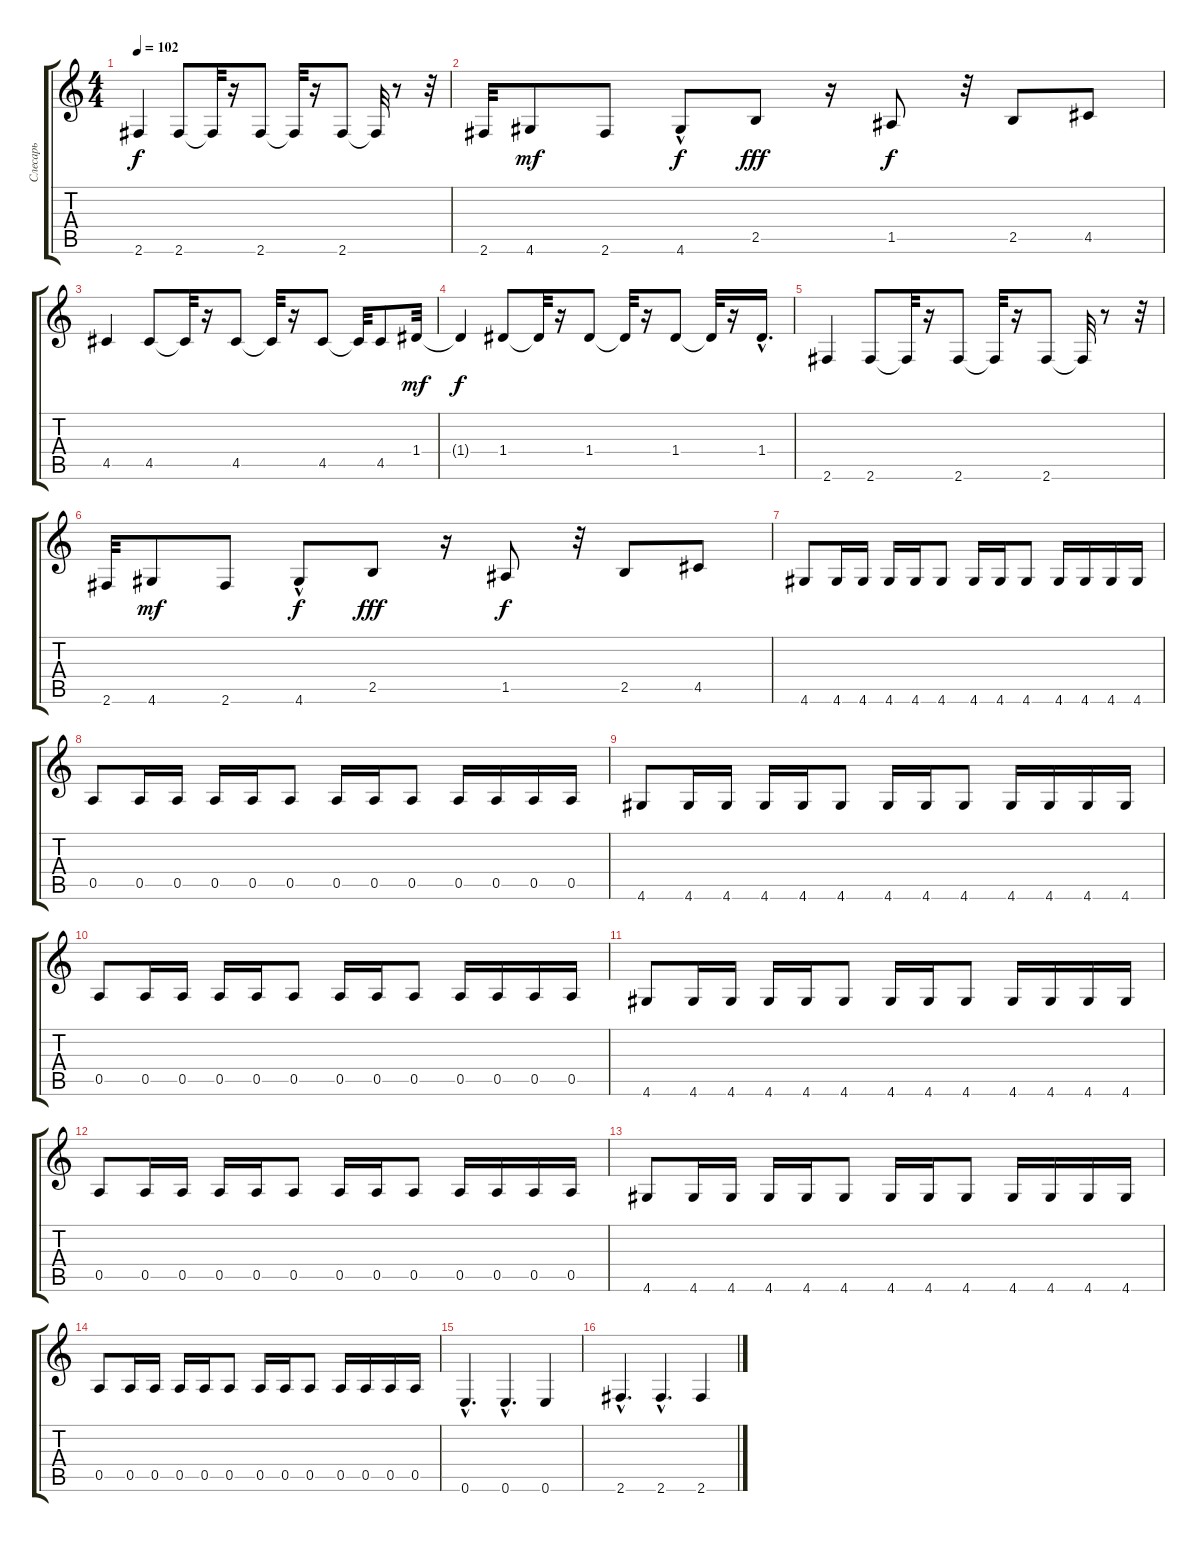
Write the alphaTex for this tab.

\track ("Слесарь" "Слесарь") {instrument electricbassfinger}
\staff {score tabs}
\tuning (E4 B3 G3 D3 A2 E2) {hide}
\ts (4 4)
\tempo 102
\clef g2
\ks c
2.6.4{dy f} 2.6.8 2.6{t}.32 r.16 2.6.8 2.6{t}.32 r.16 2.6.8 2.6{t}.32 r.8 r.32 |
2.6.32 4.6.8{dy mf} 2.6.8 4.6{hac}.8{dy f} 2.5.8{dy fff} r.16 1.5.8{dy f} r.32 2.5.8 4.5.8 |
4.5.4 4.5.8 4.5{t}.32 r.16 4.5.8 4.5{t}.32 r.16 4.5.8 4.5{t}.32 4.5.8 1.4.32{dy mf} |
1.4{t}.4{dy f} 1.4.8 1.4{t}.32 r.16 1.4.8 1.4{t}.32 r.16 1.4.8 1.4{t}.32 r.16 1.4{hac}.16{d} |
2.6.4 2.6.8 2.6{t}.32 r.16 2.6.8 2.6{t}.32 r.16 2.6.8 2.6{t}.32 r.8 r.32 |
2.6.32 4.6.8{dy mf} 2.6.8 4.6{hac}.8{dy f} 2.5.8{dy fff} r.16 1.5.8{dy f} r.32 2.5.8 4.5.8 |
4.6.8 4.6.16 4.6.16 4.6.16 4.6.16 4.6.8 4.6.16 4.6.16 4.6.8 4.6.16 4.6.16 4.6.16 4.6.16 |
0.5.8 0.5.16 0.5.16 0.5.16 0.5.16 0.5.8 0.5.16 0.5.16 0.5.8 0.5.16 0.5.16 0.5.16 0.5.16 |
4.6.8 4.6.16 4.6.16 4.6.16 4.6.16 4.6.8 4.6.16 4.6.16 4.6.8 4.6.16 4.6.16 4.6.16 4.6.16 |
0.5.8 0.5.16 0.5.16 0.5.16 0.5.16 0.5.8 0.5.16 0.5.16 0.5.8 0.5.16 0.5.16 0.5.16 0.5.16 |
4.6.8 4.6.16 4.6.16 4.6.16 4.6.16 4.6.8 4.6.16 4.6.16 4.6.8 4.6.16 4.6.16 4.6.16 4.6.16 |
0.5.8 0.5.16 0.5.16 0.5.16 0.5.16 0.5.8 0.5.16 0.5.16 0.5.8 0.5.16 0.5.16 0.5.16 0.5.16 |
4.6.8 4.6.16 4.6.16 4.6.16 4.6.16 4.6.8 4.6.16 4.6.16 4.6.8 4.6.16 4.6.16 4.6.16 4.6.16 |
0.5.8 0.5.16 0.5.16 0.5.16 0.5.16 0.5.8 0.5.16 0.5.16 0.5.8 0.5.16 0.5.16 0.5.16 0.5.16 |
0.6{hac}.4{d} 0.6{hac}.4{d} 0.6.4 |
2.6{hac}.4{d} 2.6{hac}.4{d} 2.6.4
